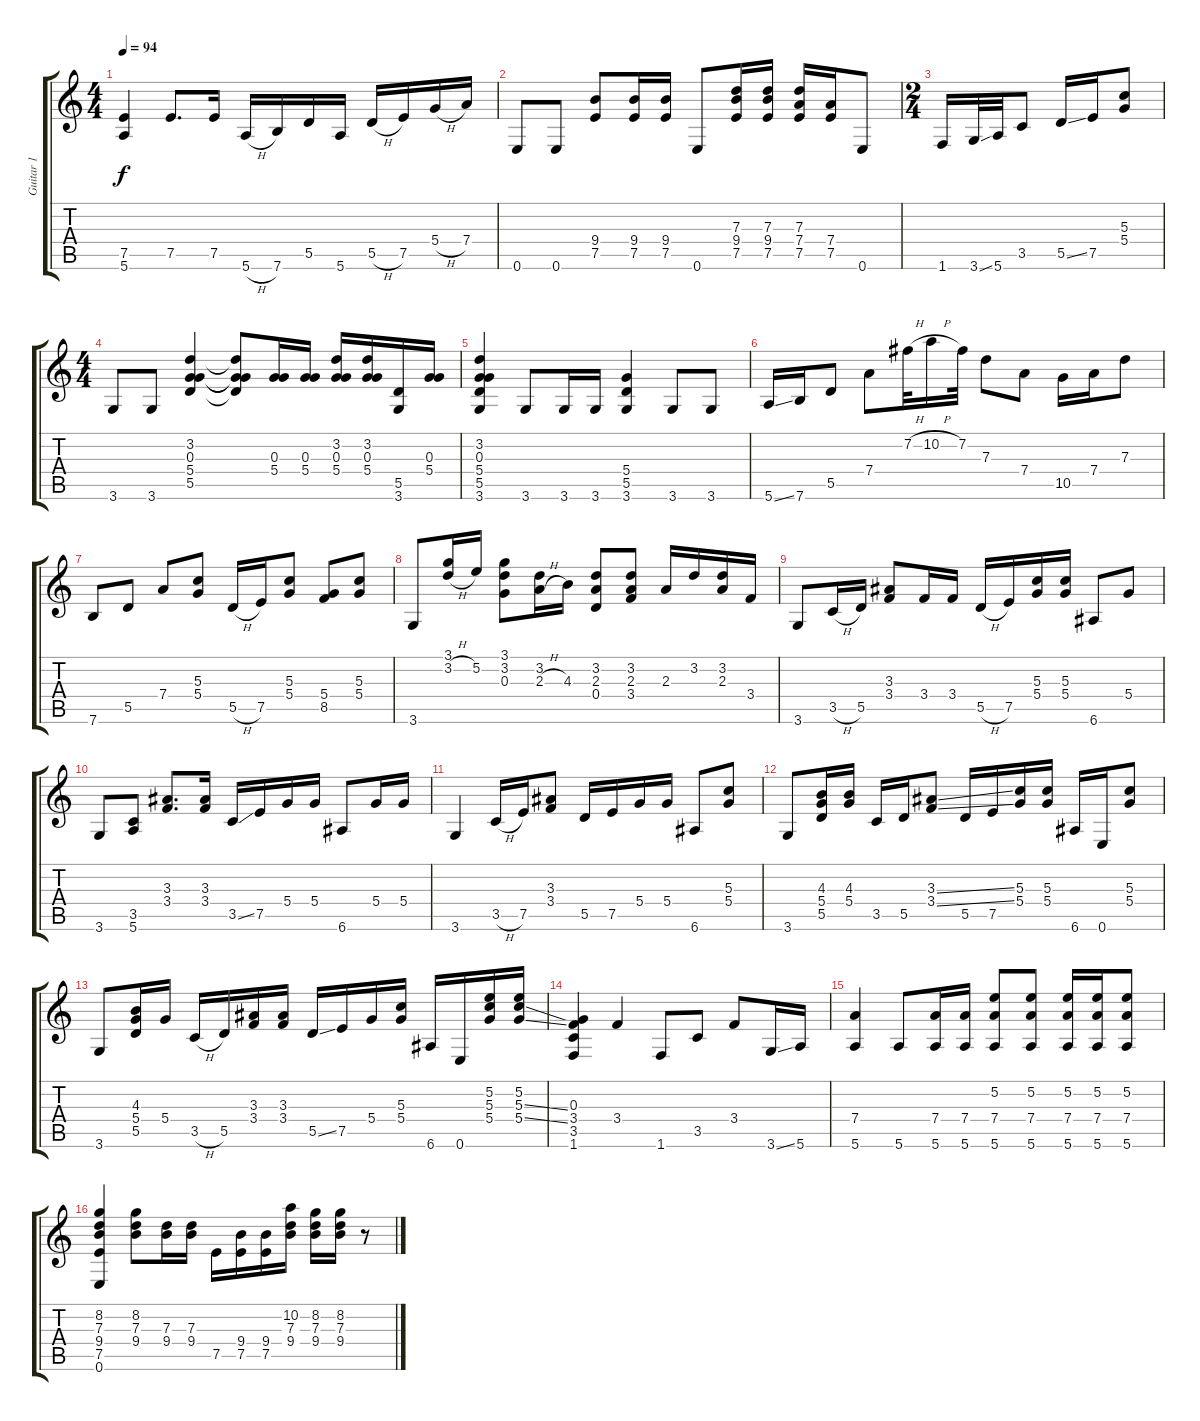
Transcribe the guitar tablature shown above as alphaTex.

\track ("Guitar 1" "Guitar 1") {instrument electricguitarclean}
\staff {score tabs}
\tuning (E4 B3 G3 D3 A2 E2) {hide}
\ts (4 4)
\tempo 94
\clef g2
\ks c
(7.5 5.6).4{dy f} 7.5.8{d} 7.5.16 5.6{h}.16 7.6.16 5.5.16 5.6.16 5.5{h}.16 7.5.16 5.4{h}.16 7.4.16 |
0.6.8 0.6.8 (9.4 7.5).8 (9.4 7.5).16 (9.4 7.5).16 0.6.8 (7.3 9.4 7.5).16 (7.3 9.4 7.5).16 (7.3 7.4 7.5).16 (7.4 7.5).16 0.6.8 |
\ts (2 4)
1.6.16 3.6{ss}.32 5.6.32 3.5.8 5.5{ss}.16 7.5.16 (5.3 5.4).8 |
\ts (4 4)
3.6.8 3.6.8 (3.2 0.3 5.4 5.5).4 (3.2{t} 0.3{t} 5.4{t} 5.5{t}).8 (0.3 5.4).16 (0.3 5.4).16 (3.2 0.3 5.4).16 (3.2 0.3 5.4).16 (5.5 3.6).16 (0.3 5.4).16 |
(3.2 0.3 5.4 5.5 3.6).4 3.6.8 3.6.16 3.6.16 (5.4 5.5 3.6).4 3.6.8 3.6.8 |
5.6{ss}.16 7.6.16 5.5.8 7.4.8 7.2{h}.32 10.2{h}.16 7.2.32 7.3.8 7.4.8 10.5.16 7.4.16 7.3.8 |
7.6.8 5.5.8 7.4.8 (5.3 5.4).8 5.5{h}.16 7.5.16 (5.3 5.4).8 (5.4 8.5).8 (5.3 5.4).8 |
3.6.8 (3.1 3.2{h}).16 5.2.16 (3.1 3.2 0.3).8 (3.2 2.3{h}).16 4.3.16 (3.2 2.3 0.4).8 (3.2 2.3 3.4).8 2.3.16 3.2.16 (3.2 2.3).16 3.4.16 |
3.6.8 3.5{h}.16 5.5.16 (3.3 3.4).8 3.4.16 3.4.16 5.5{h}.16 7.5.16 (5.3 5.4).16 (5.3 5.4).16 6.6.8 5.4.8 |
3.6.8 (3.5 5.6).8 (3.3 3.4).8{d} (3.3 3.4).16 3.5{ss}.16 7.5.16 5.4.16 5.4.16 6.6.8 5.4.16 5.4.16 |
3.6.4 3.5{h}.16 7.5.16 (3.3 3.4).8 5.5.16 7.5.16 5.4.16 5.4.16 6.6.8 (5.3 5.4).8 |
3.6.8 (4.3 5.4 5.5).16 (4.3 5.4).16 3.5.16 5.5.16 (3.3{ss} 3.4{ss}).8 5.5.16 7.5.16 (5.3 5.4).16 (5.3 5.4).16 6.6.16 0.6.16 (5.3 5.4).8 |
3.6.8 (4.3 5.4 5.5).16 5.4.16 3.5{h}.16 5.5.16 (3.3 3.4).16 (3.3 3.4).16 5.5{ss}.16 7.5.16 5.4.16 (5.3 5.4).16 6.6.16 0.6.16 (5.2 5.3 5.4).16 (5.2 5.3{ss} 5.4{ss}).16 |
(0.3 3.4 3.5 1.6).4 3.4.4 1.6.8 3.5.8 3.4.8 3.6{ss}.16 5.6.16 |
(7.4 5.6).4 5.6.8 (7.4 5.6).16 (7.4 5.6).16 (5.2 7.4 5.6).8 (5.2 7.4 5.6).8 (5.2 7.4 5.6).16 (5.2 7.4 5.6).16 (5.2 7.4 5.6).8 |
(8.2 7.3 9.4 7.5 0.6).4 (8.2 7.3 9.4).8 (7.3 9.4).16 (7.3 9.4).16 7.5.16 (9.4 7.5).16 (9.4 7.5).16 (10.2 7.3 9.4).16 (8.2 7.3 9.4).16 (8.2 7.3 9.4).16 r.8
